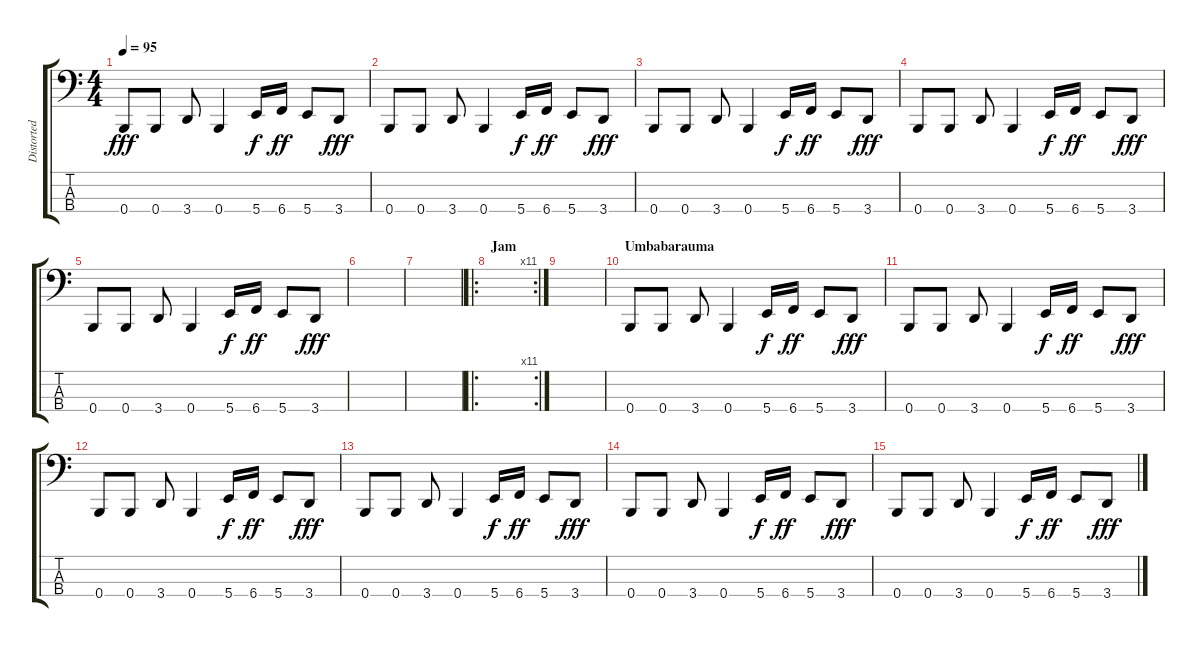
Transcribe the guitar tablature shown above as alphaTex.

\track ("Distorted Bass" "Distorted ") {instrument electricbassfinger}
\staff {score tabs}
\tuning (E2 B1 Gb1 B0) {hide}
\ts (4 4)
\tempo 95
\clef f4
\ks c
0.4.8{dy fff} 0.4.8 3.4.8 0.4.4 5.4.16{dy f} 6.4.16{dy ff} 5.4.8 3.4.8{dy fff} |
0.4.8 0.4.8 3.4.8 0.4.4 5.4.16{dy f} 6.4.16{dy ff} 5.4.8 3.4.8{dy fff} |
0.4.8 0.4.8 3.4.8 0.4.4 5.4.16{dy f} 6.4.16{dy ff} 5.4.8 3.4.8{dy fff} |
0.4.8 0.4.8 3.4.8 0.4.4 5.4.16{dy f} 6.4.16{dy ff} 5.4.8 3.4.8{dy fff} |
0.4.8 0.4.8 3.4.8 0.4.4 5.4.16{dy f} 6.4.16{dy ff} 5.4.8 3.4.8{dy fff} |
|
|
\ro
\rc 11
\section ("" "Jam")
|
|
\section ("" "Umbabarauma")
0.4.8 0.4.8 3.4.8 0.4.4 5.4.16{dy f} 6.4.16{dy ff} 5.4.8 3.4.8{dy fff} |
0.4.8 0.4.8 3.4.8 0.4.4 5.4.16{dy f} 6.4.16{dy ff} 5.4.8 3.4.8{dy fff} |
0.4.8 0.4.8 3.4.8 0.4.4 5.4.16{dy f} 6.4.16{dy ff} 5.4.8 3.4.8{dy fff} |
0.4.8 0.4.8 3.4.8 0.4.4 5.4.16{dy f} 6.4.16{dy ff} 5.4.8 3.4.8{dy fff} |
0.4.8 0.4.8 3.4.8 0.4.4 5.4.16{dy f} 6.4.16{dy ff} 5.4.8 3.4.8{dy fff} |
0.4.8 0.4.8 3.4.8 0.4.4 5.4.16{dy f} 6.4.16{dy ff} 5.4.8 3.4.8{dy fff}
